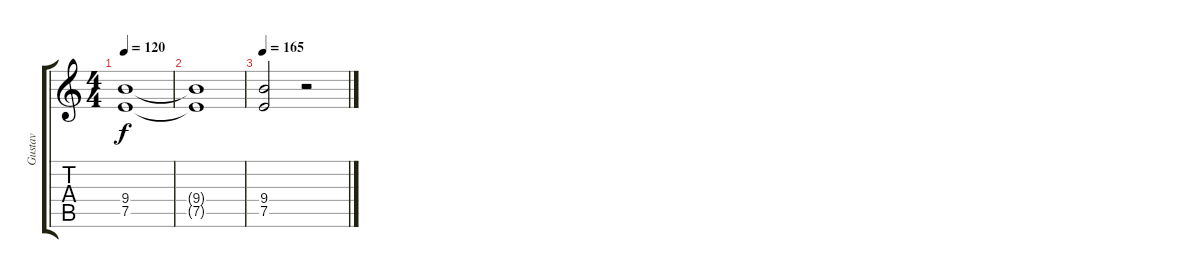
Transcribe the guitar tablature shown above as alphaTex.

\track ("Gustav" "Gustav") {instrument overdrivenguitar}
\staff {score tabs}
\tuning (E4 B3 G3 D3 A2 E2) {hide}
\ts (4 4)
\tempo 120
\clef g2
\ks c
(9.4{t} 7.5{t}).1{dy f} |
(9.4{t} 7.5{t}).1 |
\tempo 165
(9.4 7.5).2 r.2
